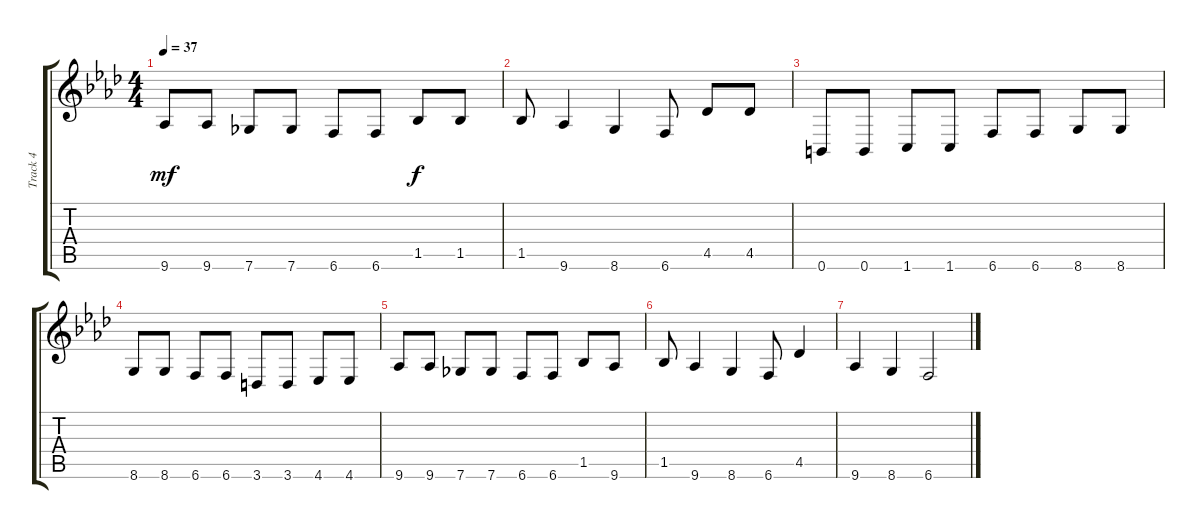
\track ("Track 4" "Track 4") {instrument acousticguitarnylon}
\staff {score tabs}
\tuning (E4 B3 G3 D3 A2 B1) {hide}
\ts (4 4)
\tempo 37
\clef g2
\ks fminor
9.6.8{dy mf} 9.6.8 7.6.8 7.6.8 6.6.8 6.6.8 1.5.8{dy f} 1.5.8 |
1.5.8 9.6.4 8.6.4 6.6.8 4.5.8 4.5.8 |
0.6.8 0.6.8 1.6.8 1.6.8 6.6.8 6.6.8 8.6.8 8.6.8 |
8.6.8 8.6.8 6.6.8 6.6.8 3.6.8 3.6.8 4.6.8 4.6.8 |
9.6.8 9.6.8 7.6.8 7.6.8 6.6.8 6.6.8 1.5.8 9.6.8 |
1.5.8 9.6.4 8.6.4 6.6.8 4.5.4 |
9.6.4 8.6.4 6.6.2
